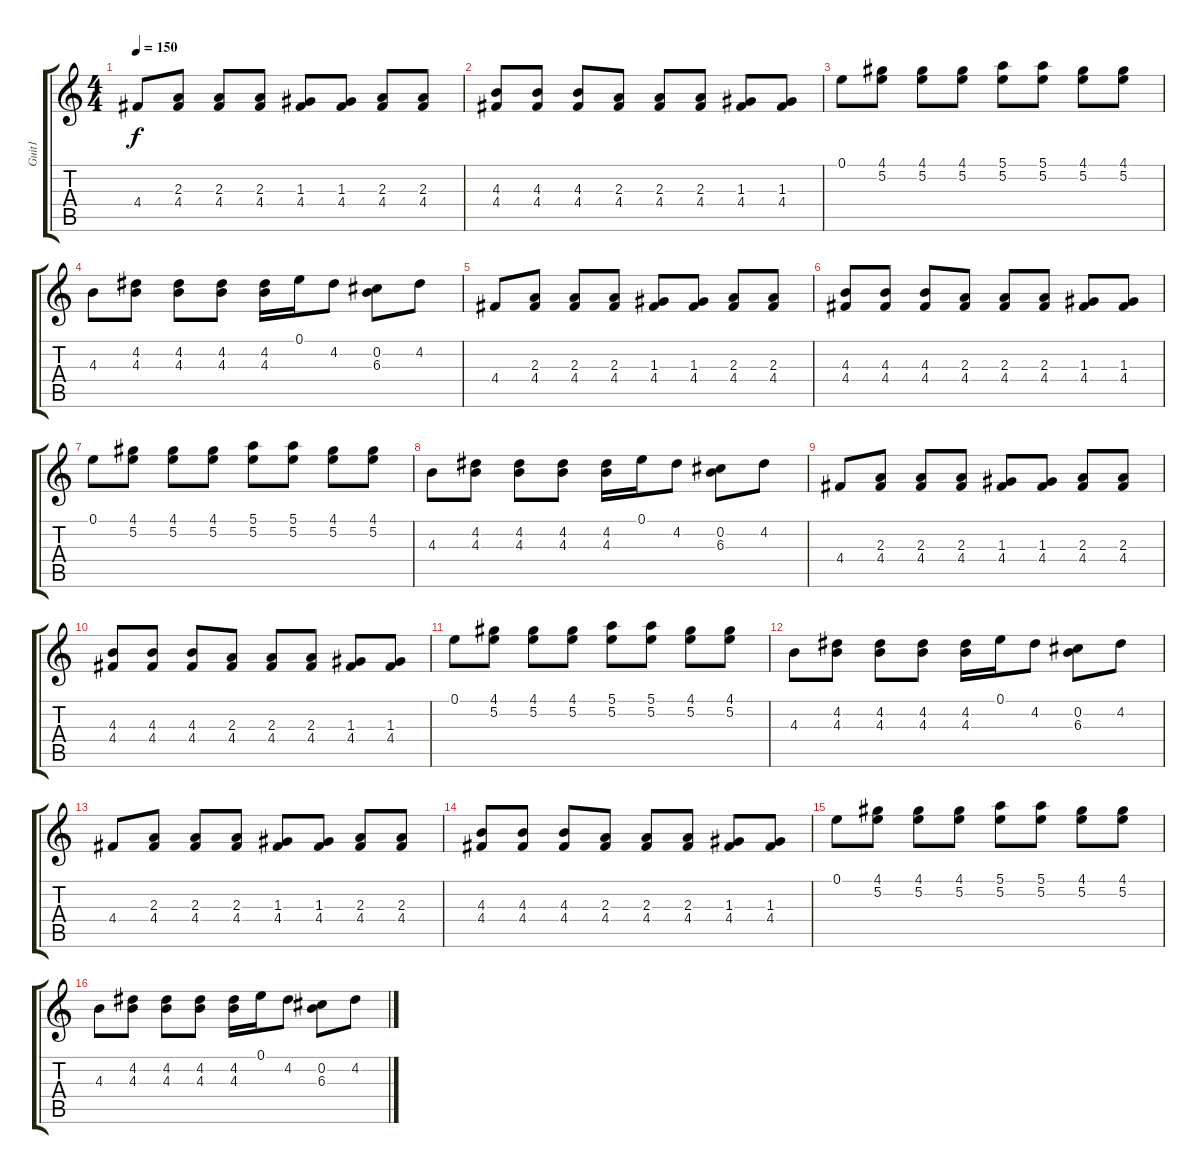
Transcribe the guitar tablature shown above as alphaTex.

\track ("Guit1" "Guit1") {instrument distortionguitar}
\staff {score tabs}
\tuning (E4 B3 G3 D3 A2 E2) {hide}
\ts (4 4)
\tempo 150
\clef g2
\ks c
4.4.8{dy f} (2.3 4.4).8 (2.3 4.4).8 (2.3 4.4).8 (1.3 4.4).8 (1.3 4.4).8 (2.3 4.4).8 (2.3 4.4).8 |
(4.3 4.4).8 (4.3 4.4).8 (4.3 4.4).8 (2.3 4.4).8 (2.3 4.4).8 (2.3 4.4).8 (1.3 4.4).8 (1.3 4.4).8 |
0.1.8 (4.1 5.2).8 (4.1 5.2).8 (4.1 5.2).8 (5.1 5.2).8 (5.1 5.2).8 (4.1 5.2).8 (4.1 5.2).8 |
4.3.8 (4.2 4.3).8 (4.2 4.3).8 (4.2 4.3).8 (4.2 4.3).16 0.1.16 4.2.8 (0.2 6.3).8 4.2.8 |
4.4.8 (2.3 4.4).8 (2.3 4.4).8 (2.3 4.4).8 (1.3 4.4).8 (1.3 4.4).8 (2.3 4.4).8 (2.3 4.4).8 |
(4.3 4.4).8 (4.3 4.4).8 (4.3 4.4).8 (2.3 4.4).8 (2.3 4.4).8 (2.3 4.4).8 (1.3 4.4).8 (1.3 4.4).8 |
0.1.8 (4.1 5.2).8 (4.1 5.2).8 (4.1 5.2).8 (5.1 5.2).8 (5.1 5.2).8 (4.1 5.2).8 (4.1 5.2).8 |
4.3.8 (4.2 4.3).8 (4.2 4.3).8 (4.2 4.3).8 (4.2 4.3).16 0.1.16 4.2.8 (0.2 6.3).8 4.2.8 |
4.4.8 (2.3 4.4).8 (2.3 4.4).8 (2.3 4.4).8 (1.3 4.4).8 (1.3 4.4).8 (2.3 4.4).8 (2.3 4.4).8 |
(4.3 4.4).8 (4.3 4.4).8 (4.3 4.4).8 (2.3 4.4).8 (2.3 4.4).8 (2.3 4.4).8 (1.3 4.4).8 (1.3 4.4).8 |
0.1.8 (4.1 5.2).8 (4.1 5.2).8 (4.1 5.2).8 (5.1 5.2).8 (5.1 5.2).8 (4.1 5.2).8 (4.1 5.2).8 |
4.3.8 (4.2 4.3).8 (4.2 4.3).8 (4.2 4.3).8 (4.2 4.3).16 0.1.16 4.2.8 (0.2 6.3).8 4.2.8 |
4.4.8 (2.3 4.4).8 (2.3 4.4).8 (2.3 4.4).8 (1.3 4.4).8 (1.3 4.4).8 (2.3 4.4).8 (2.3 4.4).8 |
(4.3 4.4).8 (4.3 4.4).8 (4.3 4.4).8 (2.3 4.4).8 (2.3 4.4).8 (2.3 4.4).8 (1.3 4.4).8 (1.3 4.4).8 |
0.1.8 (4.1 5.2).8 (4.1 5.2).8 (4.1 5.2).8 (5.1 5.2).8 (5.1 5.2).8 (4.1 5.2).8 (4.1 5.2).8 |
4.3.8 (4.2 4.3).8 (4.2 4.3).8 (4.2 4.3).8 (4.2 4.3).16 0.1.16 4.2.8 (0.2 6.3).8 4.2.8
